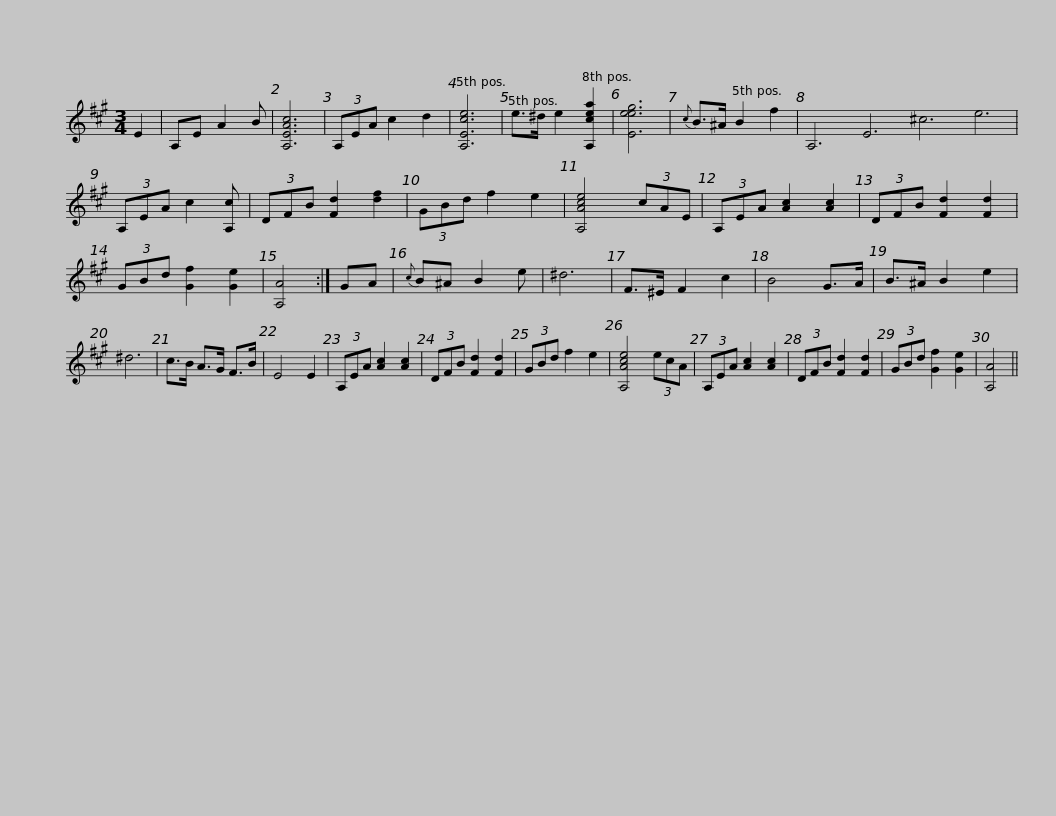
X:1
L:1/8
M:3/4
I:linebreak $
K:A
V:1 treble
V:1
 E2 | A,E A2 B | [A,EAc]6 | (3A,EA c2 d2 | [A,Ece]6 | %5
 e>^d e2 [A,cea]2 | [Eeeg]6 |{c} B>^A B2 f2 | A,6 E6 ^c6 e6 |$ (3A,EA c2 [A,c] | %10
 (3DFB [Fd]2 [df]2 | (3GBd f2 e2 | [A,Ace]4 (3cAE | (3A,EA [Ac]2 [Ac]2 | (3DFB [Fd]2 [Fd]2 | %15
 (3GBd [Gf]2 [Ge]2 | [A,A]4 :| GA |${c} B^A B2 e | ^d6 | %20
 F>^E F2 c2 | B4 G>A | B>^A B2 e2 | ^d6 | c>B A>G F>B | %25
 E4 E2 | (3A,EA [Ac]2 [Ac]2 |$ (3DFB [Fd]2 [Fd]2 | (3GBd f2 e2 | [A,Ace]4 (3ecA | %30
 (3A,EA [Ac]2 [Ac]2 | (3DFB [Fd]2 [Fd]2 | (3GBd [Gf]2 [Ge]2 | [A,A]4 || %34
